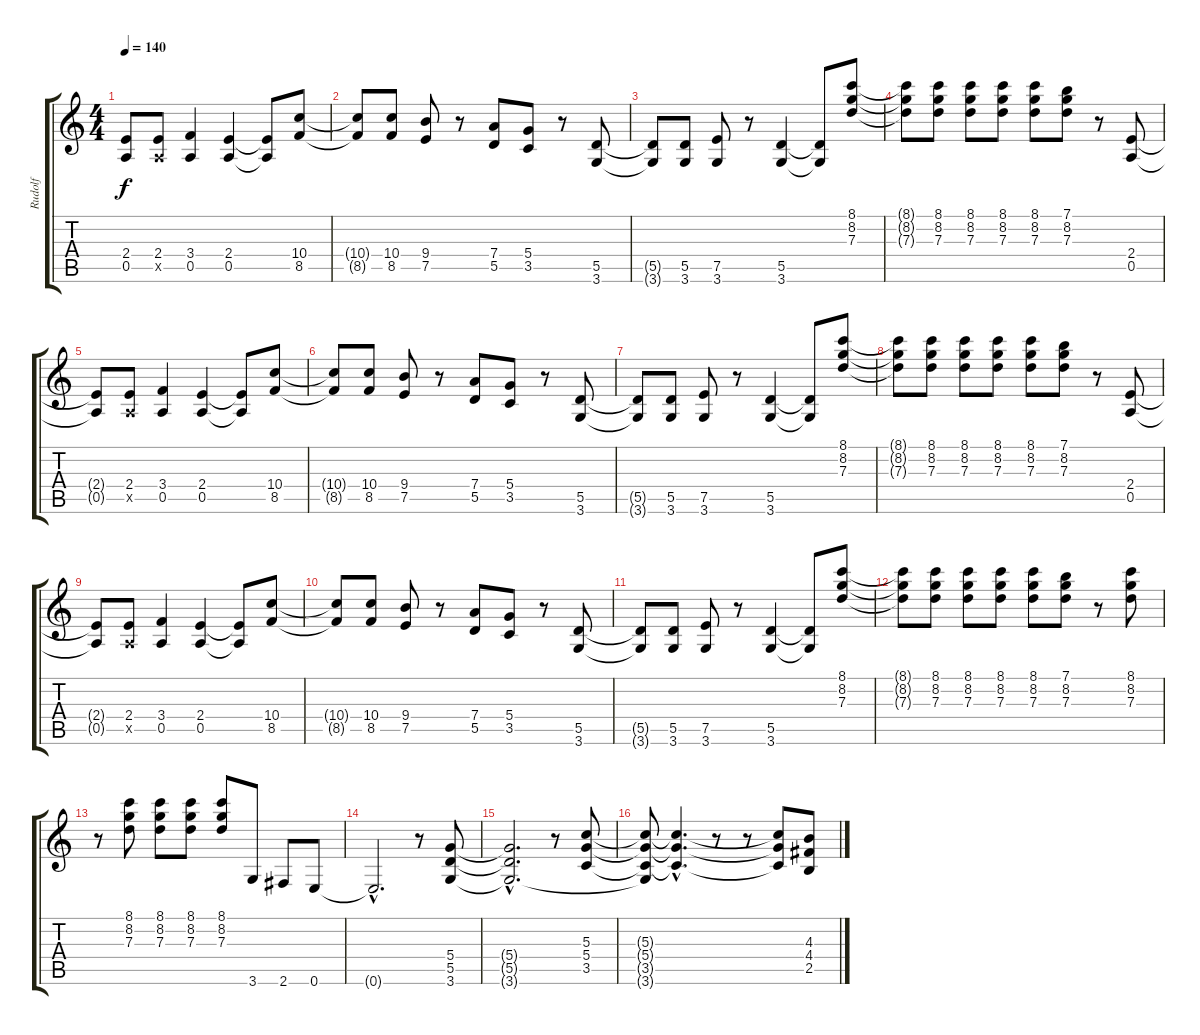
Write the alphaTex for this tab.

\track ("Rudolf" "Rudolf") {instrument distortionguitar}
\staff {score tabs}
\tuning (E4 B3 G3 D3 A2 E2) {hide}
\ts (4 4)
\tempo 140
\clef g2
\ks c
(2.4{t} 0.5{t}).8{dy f} (2.4 0.5{x}).8 (3.4 0.5).4 (2.4 0.5).4 (2.4{t} 0.5{t}).8 (10.4 8.5).8 |
(10.4{t} 8.5{t}).8 (10.4 8.5).8 (9.4 7.5).8 r.8 (7.4 5.5).8 (5.4 3.5).8 r.8 (5.5 3.6).8 |
(5.5{t} 3.6{t}).8 (5.5 3.6).8 (7.5 3.6).8 r.8 (5.5 3.6).4 (5.5{t} 3.6{t}).8 (8.1 8.2 7.3).8 |
(8.1{t} 8.2{t} 7.3{t}).8 (8.1 8.2 7.3).8 (8.1 8.2 7.3).8 (8.1 8.2 7.3).8 (8.1 8.2 7.3).8 (7.1 8.2 7.3).8 r.8 (2.4 0.5).8 |
(2.4{t} 0.5{t}).8 (2.4 0.5{x}).8 (3.4 0.5).4 (2.4 0.5).4 (2.4{t} 0.5{t}).8 (10.4 8.5).8 |
(10.4{t} 8.5{t}).8 (10.4 8.5).8 (9.4 7.5).8 r.8 (7.4 5.5).8 (5.4 3.5).8 r.8 (5.5 3.6).8 |
(5.5{t} 3.6{t}).8 (5.5 3.6).8 (7.5 3.6).8 r.8 (5.5 3.6).4 (5.5{t} 3.6{t}).8 (8.1 8.2 7.3).8 |
(8.1{t} 8.2{t} 7.3{t}).8 (8.1 8.2 7.3).8 (8.1 8.2 7.3).8 (8.1 8.2 7.3).8 (8.1 8.2 7.3).8 (7.1 8.2 7.3).8 r.8 (2.4 0.5).8 |
(2.4{t} 0.5{t}).8 (2.4 0.5{x}).8 (3.4 0.5).4 (2.4 0.5).4 (2.4{t} 0.5{t}).8 (10.4 8.5).8 |
(10.4{t} 8.5{t}).8 (10.4 8.5).8 (9.4 7.5).8 r.8 (7.4 5.5).8 (5.4 3.5).8 r.8 (5.5 3.6).8 |
(5.5{t} 3.6{t}).8 (5.5 3.6).8 (7.5 3.6).8 r.8 (5.5 3.6).4 (5.5{t} 3.6{t}).8 (8.1 8.2 7.3).8 |
(8.1{t} 8.2{t} 7.3{t}).8 (8.1 8.2 7.3).8 (8.1 8.2 7.3).8 (8.1 8.2 7.3).8 (8.1 8.2 7.3).8 (7.1 8.2 7.3).8 r.8 (8.1 8.2 7.3).8 |
r.8 (8.1 8.2 7.3).8 (8.1 8.2 7.3).8 (8.1 8.2 7.3).8 (8.1 8.2 7.3).8 3.6.8 2.6.8 0.6.8 |
0.6{hac t}.2{d} r.8 (5.4 5.5 3.6).8 |
(5.4{hac t} 5.5{hac t} 3.6{hac t}).2{d} r.8 (5.3 5.4 3.5).8 |
(5.3{t} 5.4{t} 3.5{t} 3.6{t}).8 (5.3{hac t} 5.4{hac t} 3.5{hac t}).4{d} r.8 r.8 (5.3{t} 5.4{t} 3.5{t}).8 (4.3 4.4 2.5).8
